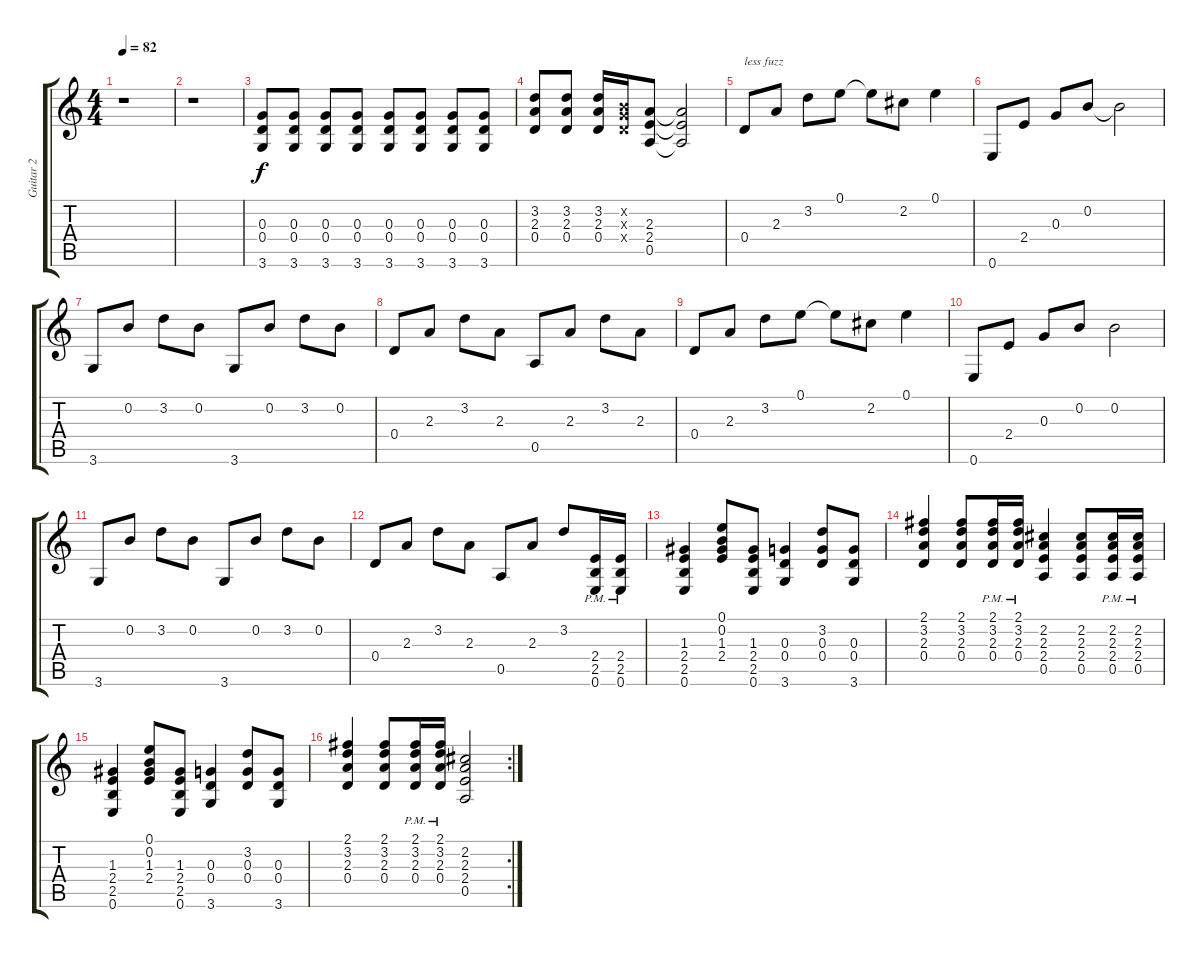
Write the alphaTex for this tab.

\track ("Guitar 2" "Guitar 2") {instrument overdrivenguitar}
\staff {score tabs}
\tuning (E4 B3 G3 D3 A2 E2) {hide}
\ts (4 4)
\tempo 82
\clef g2
\ks c
r.1{dy f} |
r.1 |
(0.3 0.4 3.6).8 (0.3 0.4 3.6).8 (0.3 0.4 3.6).8 (0.3 0.4 3.6).8 (0.3 0.4 3.6).8 (0.3 0.4 3.6).8 (0.3 0.4 3.6).8 (0.3 0.4 3.6).8 |
(3.2 2.3 0.4).8 (3.2 2.3 0.4).8 (3.2 2.3 0.4).16 (0.2{x} 0.3{x} 0.4{x}).16 (2.3 2.4 0.5).8 (2.3{t} 2.4{t} 0.5{t}).2 |
0.4.8{txt "less fuzz"} 2.3.8 3.2.8 0.1.8 0.1{t}.8 2.2.8 0.1.4 |
0.6.8 2.4.8 0.3.8 0.2.8 0.2{t}.2 |
3.6.8 0.2.8 3.2.8 0.2.8 3.6.8 0.2.8 3.2.8 0.2.8 |
0.4.8 2.3.8 3.2.8 2.3.8 0.5.8 2.3.8 3.2.8 2.3.8 |
0.4.8 2.3.8 3.2.8 0.1.8 0.1{t}.8 2.2.8 0.1.4 |
0.6.8 2.4.8 0.3.8 0.2.8 0.2.2 |
3.6.8 0.2.8 3.2.8 0.2.8 3.6.8 0.2.8 3.2.8 0.2.8 |
0.4.8 2.3.8 3.2.8 2.3.8 0.5.8 2.3.8 3.2.8 (2.4{pm} 2.5{pm} 0.6{pm}).16 (2.4{pm} 2.5{pm} 0.6{pm}).16 |
(1.3 2.4 2.5 0.6).4 (0.1 0.2 1.3 2.4).8 (1.3 2.4 2.5 0.6).8 (0.3 0.4 3.6).4 (3.2 0.3 0.4).8 (0.3 0.4 3.6).8 |
(2.1 3.2 2.3 0.4).4 (2.1 3.2 2.3 0.4).8 (2.1{pm} 3.2{pm} 2.3{pm} 0.4{pm}).16 (2.1{pm} 3.2{pm} 2.3{pm} 0.4{pm}).16 (2.2 2.3 2.4 0.5).4 (2.2 2.3 2.4 0.5).8 (2.2{pm} 2.3{pm} 2.4{pm} 0.5{pm}).16 (2.2{pm} 2.3{pm} 2.4{pm} 0.5{pm}).16 |
(1.3 2.4 2.5 0.6).4 (0.1 0.2 1.3 2.4).8 (1.3 2.4 2.5 0.6).8 (0.3 0.4 3.6).4 (3.2 0.3 0.4).8 (0.3 0.4 3.6).8 |
\rc 2
(2.1 3.2 2.3 0.4).4 (2.1 3.2 2.3 0.4).8 (2.1{pm} 3.2{pm} 2.3{pm} 0.4{pm}).16 (2.1{pm} 3.2{pm} 2.3{pm} 0.4{pm}).16 (2.2 2.3 2.4 0.5).2
